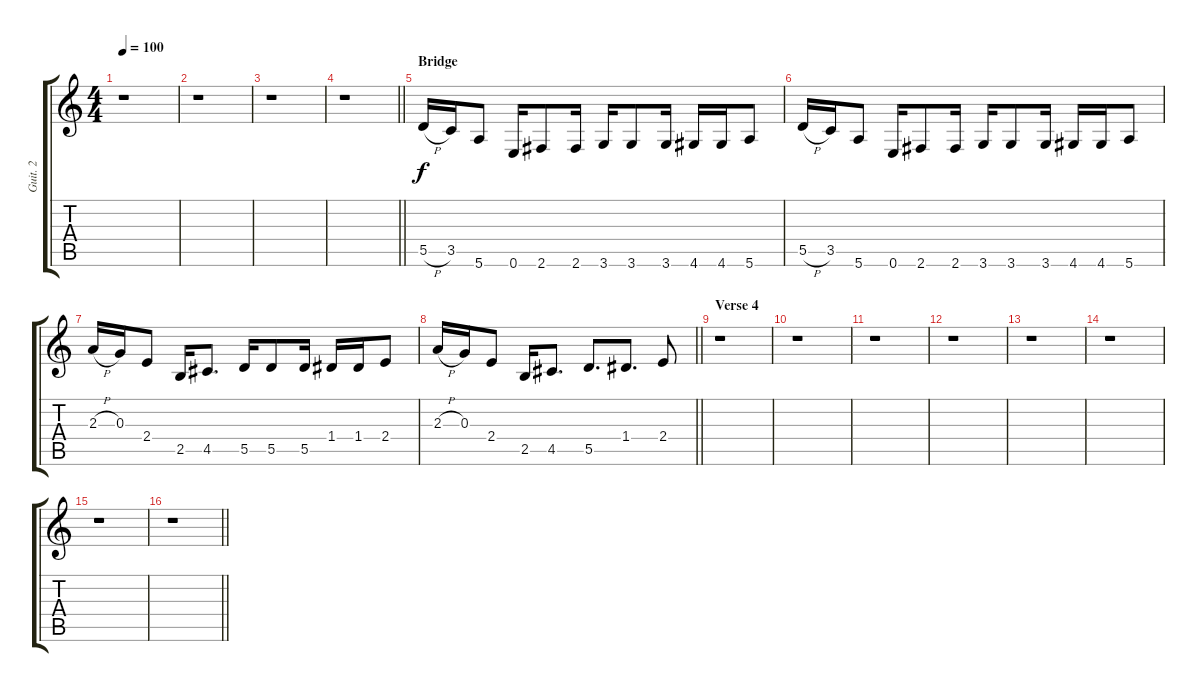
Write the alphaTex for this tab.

\track ("Guit. 2" "Guit. 2") {instrument overdrivenguitar}
\staff {score tabs}
\tuning (E4 B3 G3 D3 A2 E2) {hide}
\ts (4 4)
\tempo 100
\clef g2
\ks c
r.1{dy f} |
r.1 |
r.1 |
\barLineRight lightlight
r.1 |
\section ("" "Bridge")
5.5{h}.16 3.5.16 5.6.8 0.6.16 2.6.8 2.6.16 3.6.16 3.6.8 3.6.16 4.6.16 4.6.16 5.6.8 |
5.5{h}.16 3.5.16 5.6.8 0.6.16 2.6.8 2.6.16 3.6.16 3.6.8 3.6.16 4.6.16 4.6.16 5.6.8 |
2.3{h}.16 0.3.16 2.4.8 2.5.16 4.5.8{d} 5.5.16 5.5.8 5.5.16 1.4.16 1.4.16 2.4.8 |
\barLineRight lightlight
2.3{h}.16 0.3.16 2.4.8 2.5.16 4.5.8{d} 5.5.8{d} 1.4.8{d} 2.4.8 |
\section ("" "Verse 4")
r.1 |
r.1 |
r.1 |
r.1 |
r.1 |
r.1 |
r.1 |
\barLineRight lightlight
r.1
